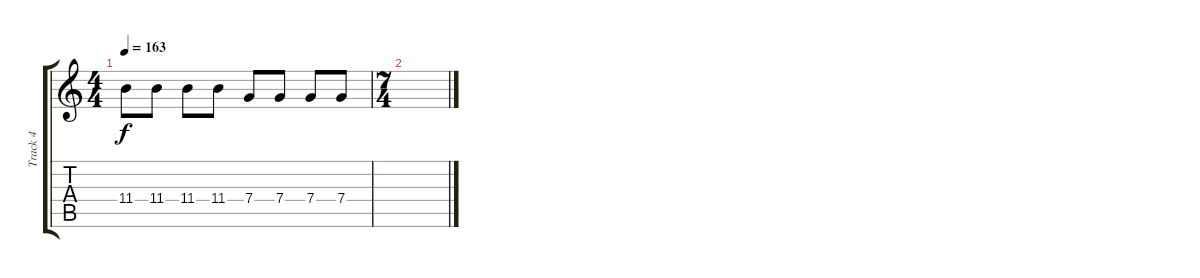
\track ("Track 4" "Track 4") {instrument overdrivenguitar}
\staff {score tabs}
\tuning (D4 A3 F3 C3 G2 C2) {hide}
\ts (4 4)
\tempo 163
\clef g2
\ks c
11.4.8{dy f} 11.4.8 11.4.8 11.4.8 7.4.8 7.4.8 7.4.8 7.4.8 |
\ts (7 4)
